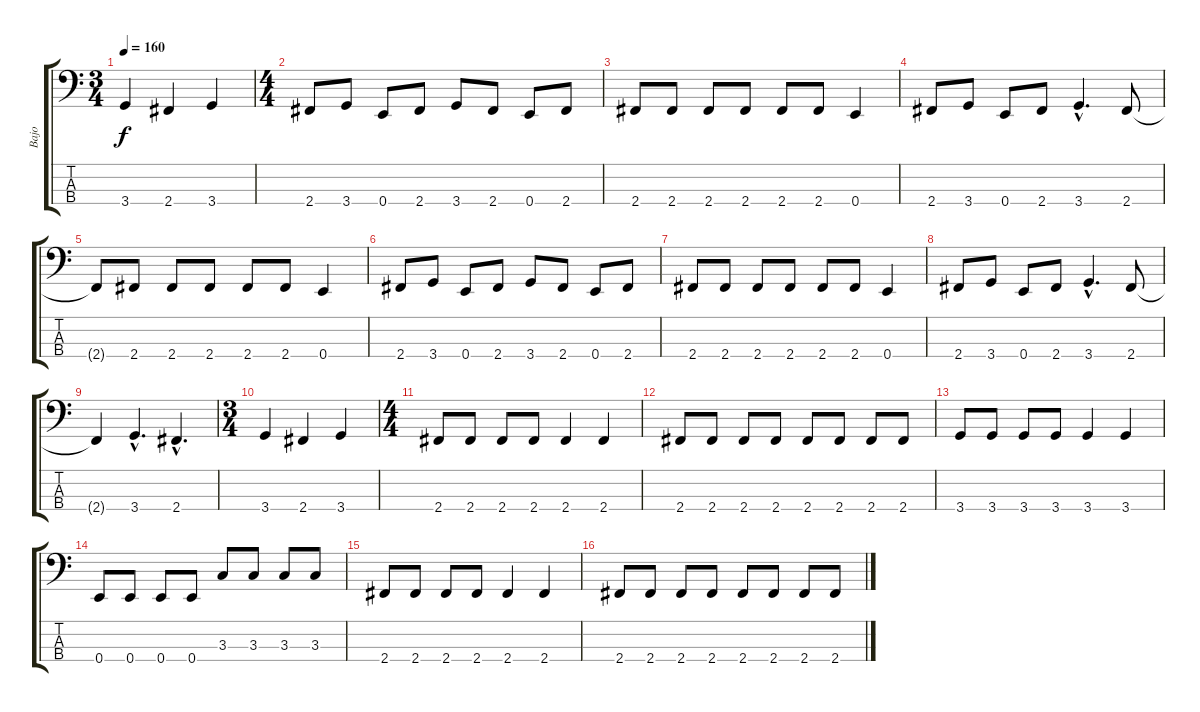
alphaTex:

\track ("Bajo" "Bajo") {instrument electricbasspick}
\staff {score tabs}
\tuning (G2 D2 A1 E1) {hide}
\ts (3 4)
\tempo 160
\clef f4
\ks c
3.4.4{dy f} 2.4.4 3.4.4 |
\ts (4 4)
2.4.8 3.4.8 0.4.8 2.4.8 3.4.8 2.4.8 0.4.8 2.4.8 |
2.4.8 2.4.8 2.4.8 2.4.8 2.4.8 2.4.8 0.4.4 |
2.4.8 3.4.8 0.4.8 2.4.8 3.4{hac}.4{d} 2.4.8 |
2.4{t}.8 2.4.8 2.4.8 2.4.8 2.4.8 2.4.8 0.4.4 |
2.4.8 3.4.8 0.4.8 2.4.8 3.4.8 2.4.8 0.4.8 2.4.8 |
2.4.8 2.4.8 2.4.8 2.4.8 2.4.8 2.4.8 0.4.4 |
2.4.8 3.4.8 0.4.8 2.4.8 3.4{hac}.4{d} 2.4.8 |
2.4{t}.4 3.4{hac}.4{d} 2.4{hac}.4{d} |
\ts (3 4)
3.4.4 2.4.4 3.4.4 |
\ts (4 4)
2.4.8 2.4.8 2.4.8 2.4.8 2.4.4 2.4.4 |
2.4.8 2.4.8 2.4.8 2.4.8 2.4.8 2.4.8 2.4.8 2.4.8 |
3.4.8 3.4.8 3.4.8 3.4.8 3.4.4 3.4.4 |
0.4.8 0.4.8 0.4.8 0.4.8 3.3.8 3.3.8 3.3.8 3.3.8 |
2.4.8 2.4.8 2.4.8 2.4.8 2.4.4 2.4.4 |
2.4.8 2.4.8 2.4.8 2.4.8 2.4.8 2.4.8 2.4.8 2.4.8
